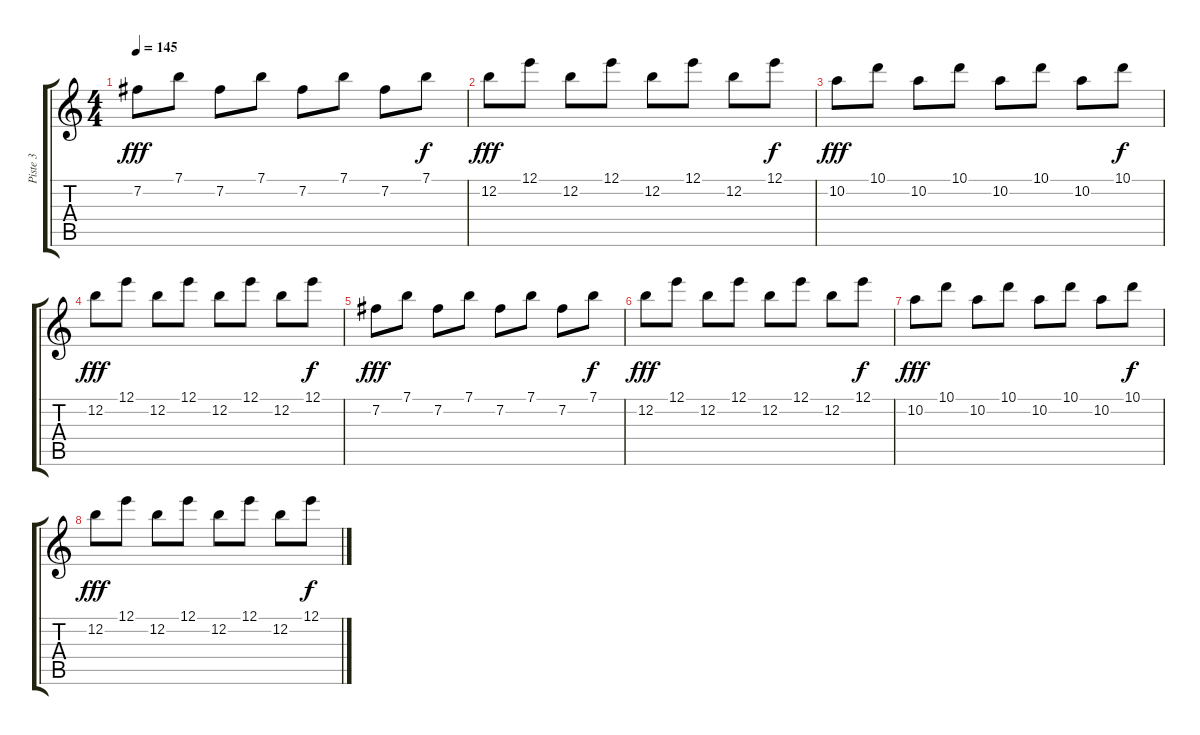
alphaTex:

\track ("Piste 3" "Piste 3") {instrument distortionguitar}
\staff {score tabs}
\tuning (E4 B3 G3 D3 A2 E2) {hide}
\ts (4 4)
\tempo 145
\clef g2
\ks c
7.2.8{dy fff} 7.1.8 7.2.8 7.1.8 7.2.8 7.1.8 7.2.8 7.1.8{dy f} |
12.2.8{dy fff} 12.1.8 12.2.8 12.1.8 12.2.8 12.1.8 12.2.8 12.1.8{dy f} |
10.2.8{dy fff} 10.1.8 10.2.8 10.1.8 10.2.8 10.1.8 10.2.8 10.1.8{dy f} |
12.2.8{dy fff} 12.1.8 12.2.8 12.1.8 12.2.8 12.1.8 12.2.8 12.1.8{dy f} |
7.2.8{dy fff} 7.1.8 7.2.8 7.1.8 7.2.8 7.1.8 7.2.8 7.1.8{dy f} |
12.2.8{dy fff} 12.1.8 12.2.8 12.1.8 12.2.8 12.1.8 12.2.8 12.1.8{dy f} |
10.2.8{dy fff} 10.1.8 10.2.8 10.1.8 10.2.8 10.1.8 10.2.8 10.1.8{dy f} |
12.2.8{dy fff} 12.1.8 12.2.8 12.1.8 12.2.8 12.1.8 12.2.8 12.1.8{dy f}
